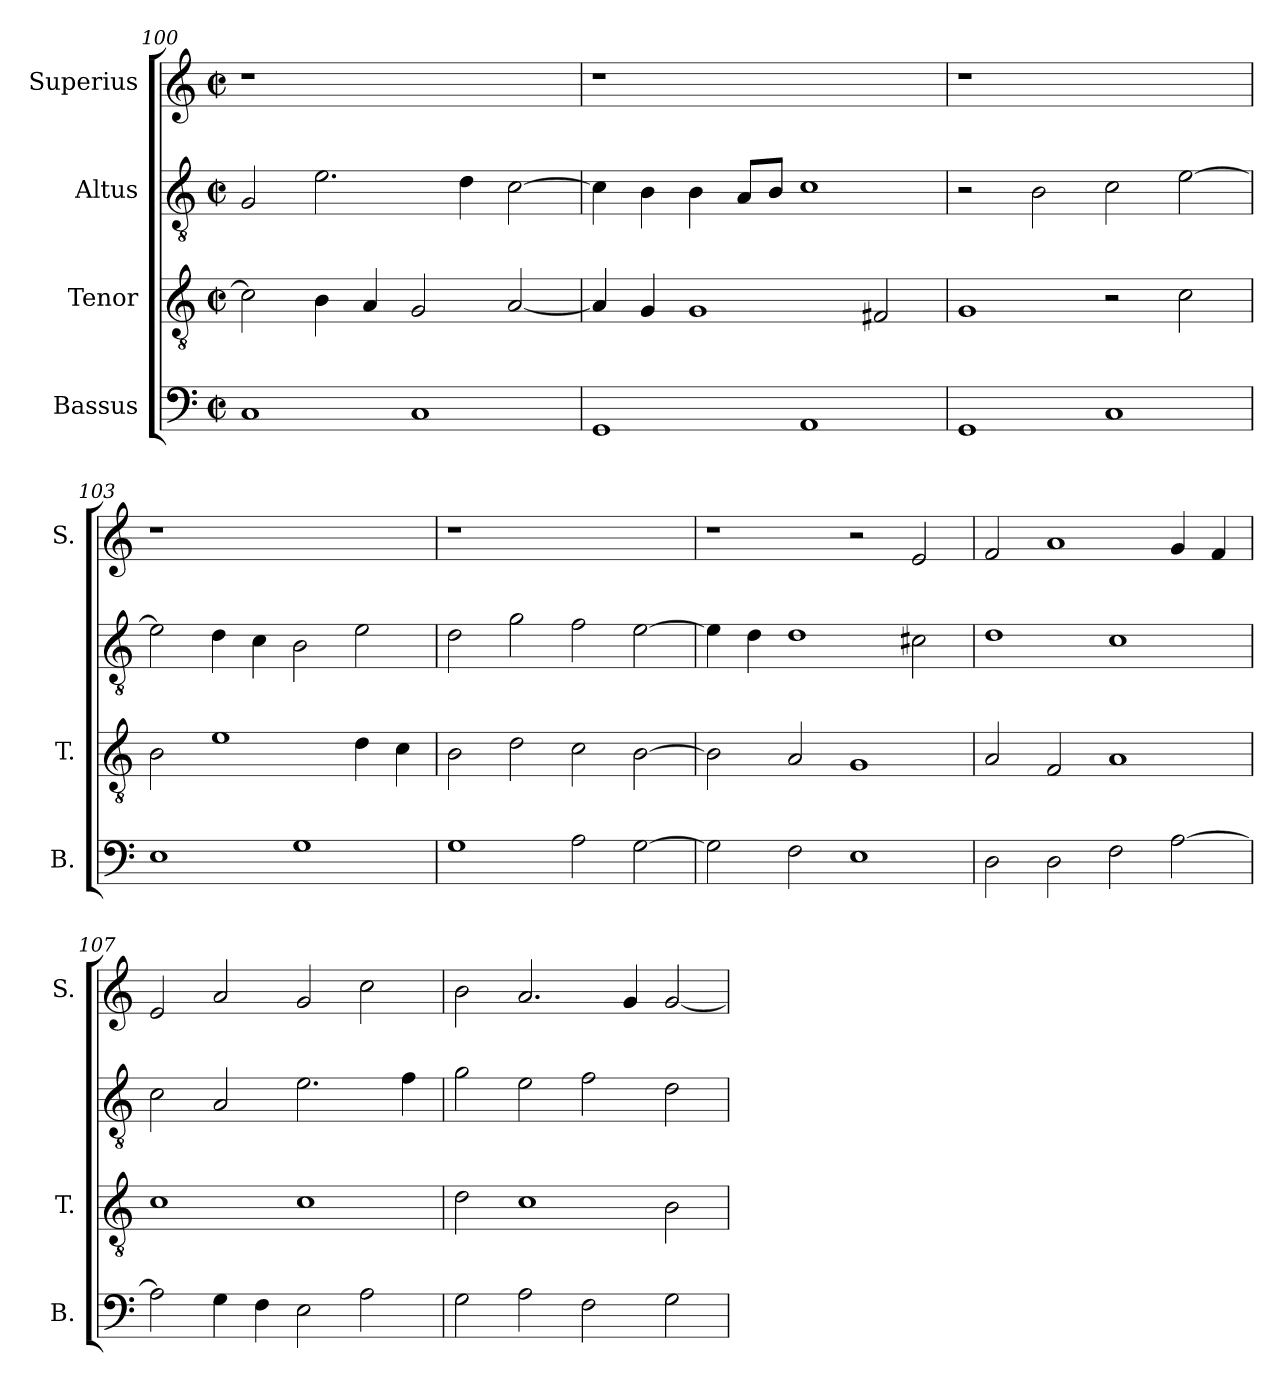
**kern	**kern	**kern	**kern
*part4	*part3	*part2	*part1
*staff4	*staff3	*staff2	*staff1
*I"Bassus	*I"Tenor	*I"Altus	*I"Superius
*I'B.	*I'T.	*	*I'S.
*clefF4	*clefGv2	*clefGv2	*clefG2
*	*ITrd7c12	*ITrd7c12	*
*k[]	*k[]	*k[]	*k[]
*C:	*C:	*C:	*C:
*M2/2	*M2/2	*M2/2	*M2/2
*met(c|)	*met(c|)	*met(c|)	*met(c|)
=100	=100	=100	=100
!	!	!	!LO:N:vis=1
1Ci	2Ci\]	2GGi/	1r
.	4BBi\	2.Ei\	.
.	4AAi/	.	.
1Ci	2GGi/	.	1ryy
.	.	4Di\	.
.	[<2AAi/	[>2Ci\	.
!!LO:LB:g=z
=101	=101	=101	=101
!	!	!	!LO:N:vis=1
1GGi	4AAi/]	4Ci\]	1r
.	4GGi/	4BBi\	.
.	1GGi	4BBi\	.
.	.	8AAi/L	.
.	.	8BBi/J	.
1AAi	.	1Ci	1ryy
.	2FF#Xi/	.	.
=102	=102	=102	=102
!	!	!	!LO:N:vis=1
1GGi	1GGi	2r	1r
.	.	2BBi\	.
1Ci	2r	2Ci\	1ryy
.	2Ci\	[>2Ei\	.
=103	=103	=103	=103
!	!	!	!LO:N:vis=1
1Ei	2BBi\	2Ei\]	1r
.	1Ei	4Di\	.
.	.	4Ci\	.
1Gi	.	2BBi\	1ryy
.	4Di\	2Ei\	.
.	4Ci\	.	.
=104	=104	=104	=104
!	!	!	!LO:N:vis=1
1Gi	2BBi\	2Di\	1r
.	2Di\	2Gi\	.
2Ai\	2Ci\	2Fi\	1ryy
[>2Gi\	[>2BBi\	[>2Ei\	.
!!LO:LB:g=z
=105	=105	=105	=105
2Gi\]	2BBi\]	4Ei\]	1r
.	.	4Di\	.
2Fi\	2AAi/	1Di	.
1Ei	1GGi	.	2r
.	.	2C#Xi\	2ei/
=106	=106	=106	=106
2Di\	2AAi/	1Di	2fi/
2Di\	2FFi/	.	1ai
2Fi\	1AAi	1Ci	.
[>2Ai\	.	.	4gi/
.	.	.	4fi/
=107	=107	=107	=107
2Ai\]	1Ci	2Ci\	2ei/
4Gi\	.	2AAi/	2ai/
4Fi\	.	.	.
2Ei\	1Ci	2.Ei\	2gi/
2Ai\	.	.	2cci\
.	.	4Fi\	.
=108	=108	=108	=108
2Gi\	2Di\	2Gi\	2bi\
2Ai\	1Ci	2Ei\	2.ai/
2Fi\	.	2Fi\	.
.	.	.	4gi/
2Gi\	2BBi\	2Di\	[<2gi/
=	=	=	=
*-	*-	*-	*-
